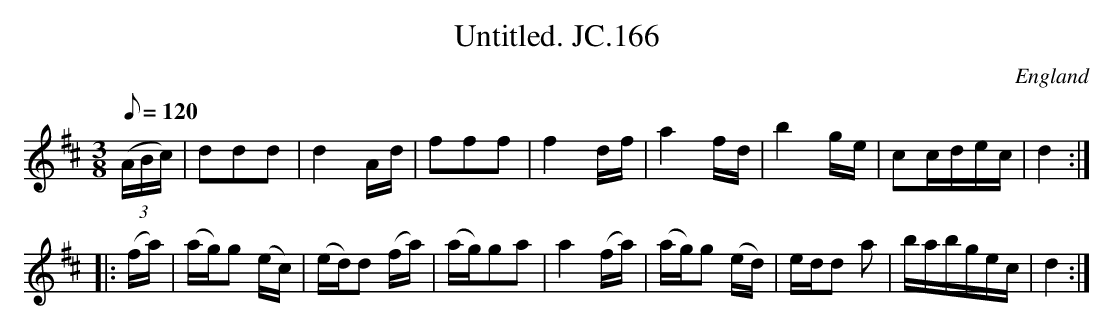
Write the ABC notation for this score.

X:1
T:Untitled. JC.166
O:England
M:3/8
L:1/16
Q:1/8=120
K:D major
((3ABc)|\
d2d2d2|d4Ad|f2f2f2|f4df|a4fd|b4ge|c2cdec|d4:|!
|:(fa)|(ag)g2 (ec)|(ed)d2 (fa)|(ag)g2a2|a4(fa)|\
(ag)g2 (ed)|edd2 a2|babgec|d4:|
